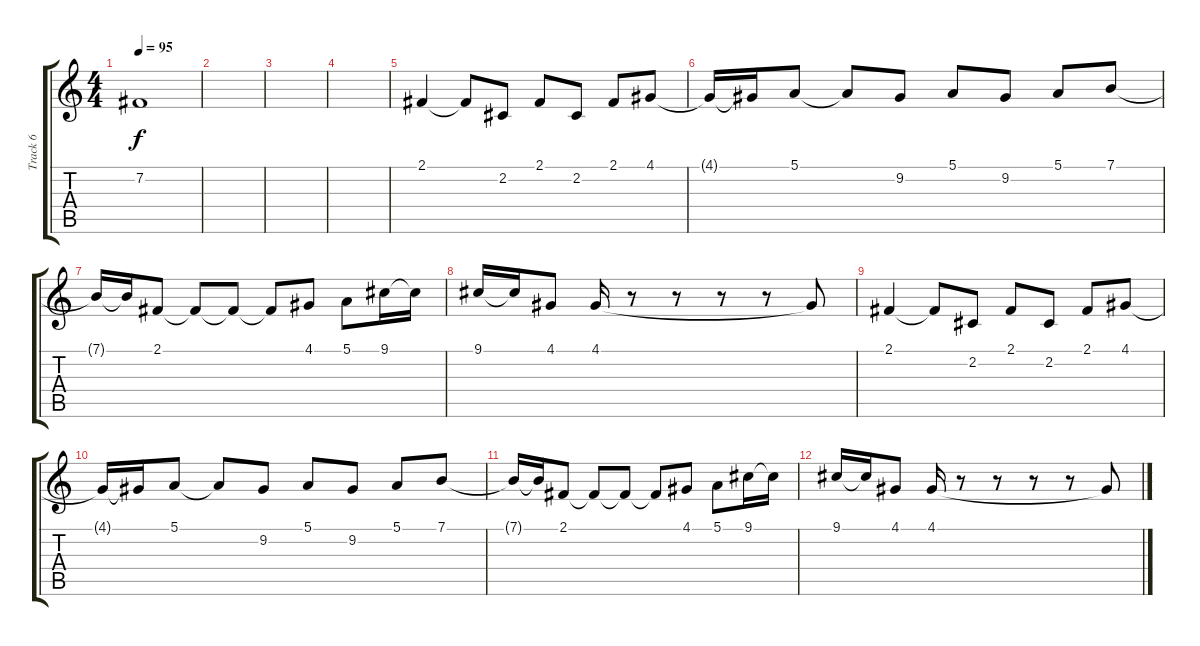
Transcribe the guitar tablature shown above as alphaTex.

\track ("Track 6" "Track 6") {instrument violin}
\staff {score tabs}
\tuning (E4 B3 G3 D3 A2 E2) {hide}
\ts (4 4)
\tempo 95
\clef g2
\ks c
7.2{t}.1{dy f} |
|
|
|
2.1.4 2.1{t}.8 2.2.8 2.1.8 2.2.8 2.1.8 4.1.8 |
4.1{t}.16 4.1{t}.16 5.1.8 5.1{t}.8 9.2.8 5.1.8 9.2.8 5.1.8 7.1.8 |
7.1{t}.16 7.1{t}.16 2.1.8 2.1{t}.8 2.1{t}.8 2.1{t}.8 4.1.8 5.1.8 9.1.16 9.1{t}.16 |
9.1.16 9.1{t}.16 4.1.8 4.1.16 r.8 r.8 r.8 r.8 4.1{t}.8 |
2.1.4 2.1{t}.8 2.2.8 2.1.8 2.2.8 2.1.8 4.1.8 |
4.1{t}.16 4.1{t}.16 5.1.8 5.1{t}.8 9.2.8 5.1.8 9.2.8 5.1.8 7.1.8 |
7.1{t}.16 7.1{t}.16 2.1.8 2.1{t}.8 2.1{t}.8 2.1{t}.8 4.1.8 5.1.8 9.1.16 9.1{t}.16 |
9.1.16 9.1{t}.16 4.1.8 4.1.16 r.8 r.8 r.8 r.8 4.1{t}.8
